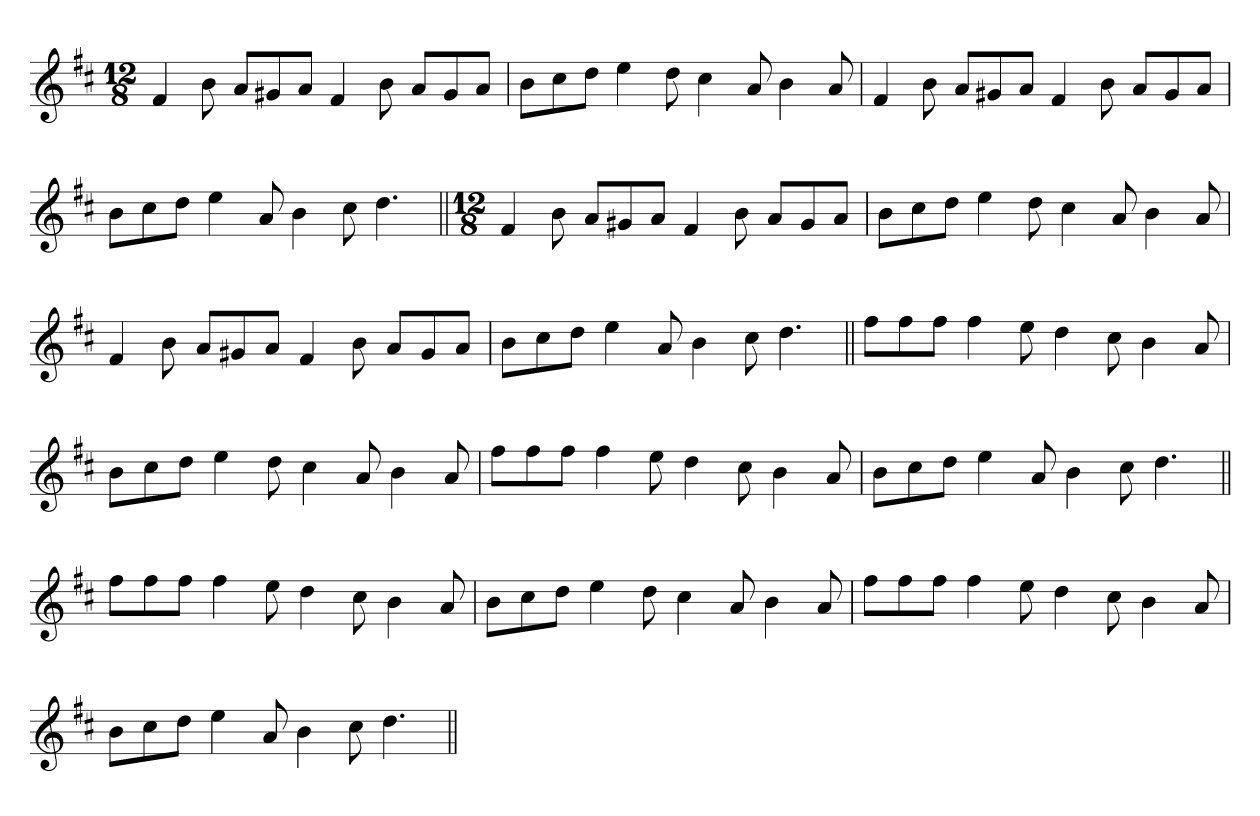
**kern
*part1
*staff1
*clefG2
*k[f#c#]
*D:
*M12/8
=1
4f#
8b
8aL
8g#X
8aJ
4f#
8b
8aL
8g#
8aJ
=
8bL
8cc#
8ddJ
4ee
8dd
4cc#
8a
4b
8a
=
4f#
8b
8aL
8g#X
8aJ
4f#
8b
8aL
8g#
8aJ
=
8bL
8cc#
8ddJ
4ee
8a
4b
8cc#
4.dd
=||
*M12/8
4f#
8b
8aL
8g#X
8aJ
4f#
8b
8aL
8g#
8aJ
=
8bL
8cc#
8ddJ
4ee
8dd
4cc#
8a
4b
8a
=
4f#
8b
8aL
8g#X
8aJ
4f#
8b
8aL
8g#
8aJ
=
8bL
8cc#
8ddJ
4ee
8a
4b
8cc#
4.dd
=||
8ff#L
8ff#
8ff#J
4ff#
8ee
4dd
8cc#
4b
8a
=
8bL
8cc#
8ddJ
4ee
8dd
4cc#
8a
4b
8a
=
8ff#L
8ff#
8ff#J
4ff#
8ee
4dd
8cc#
4b
8a
=
8bL
8cc#
8ddJ
4ee
8a
4b
8cc#
4.dd
=||
8ff#L
8ff#
8ff#J
4ff#
8ee
4dd
8cc#
4b
8a
=
8bL
8cc#
8ddJ
4ee
8dd
4cc#
8a
4b
8a
=
8ff#L
8ff#
8ff#J
4ff#
8ee
4dd
8cc#
4b
8a
=
8bL
8cc#
8ddJ
4ee
8a
4b
8cc#
4.dd
=||
*-
